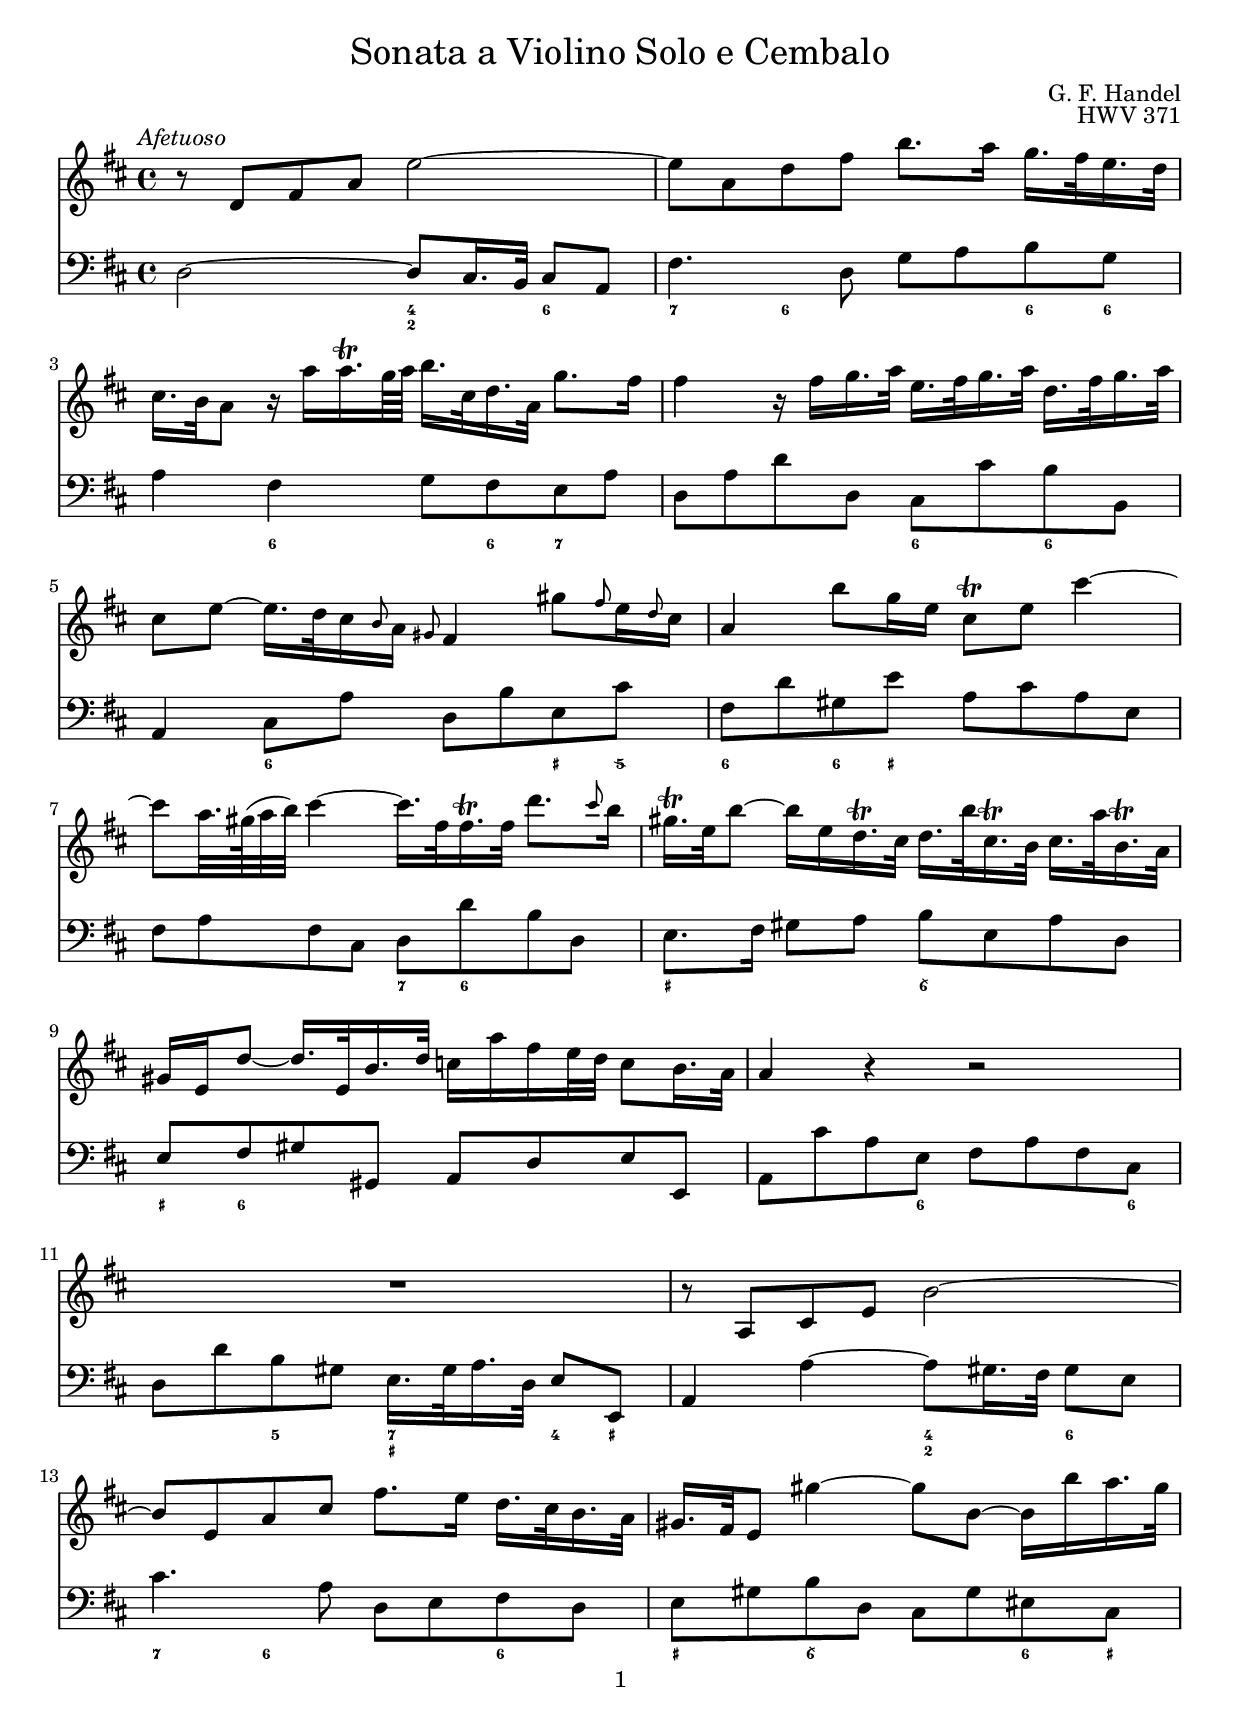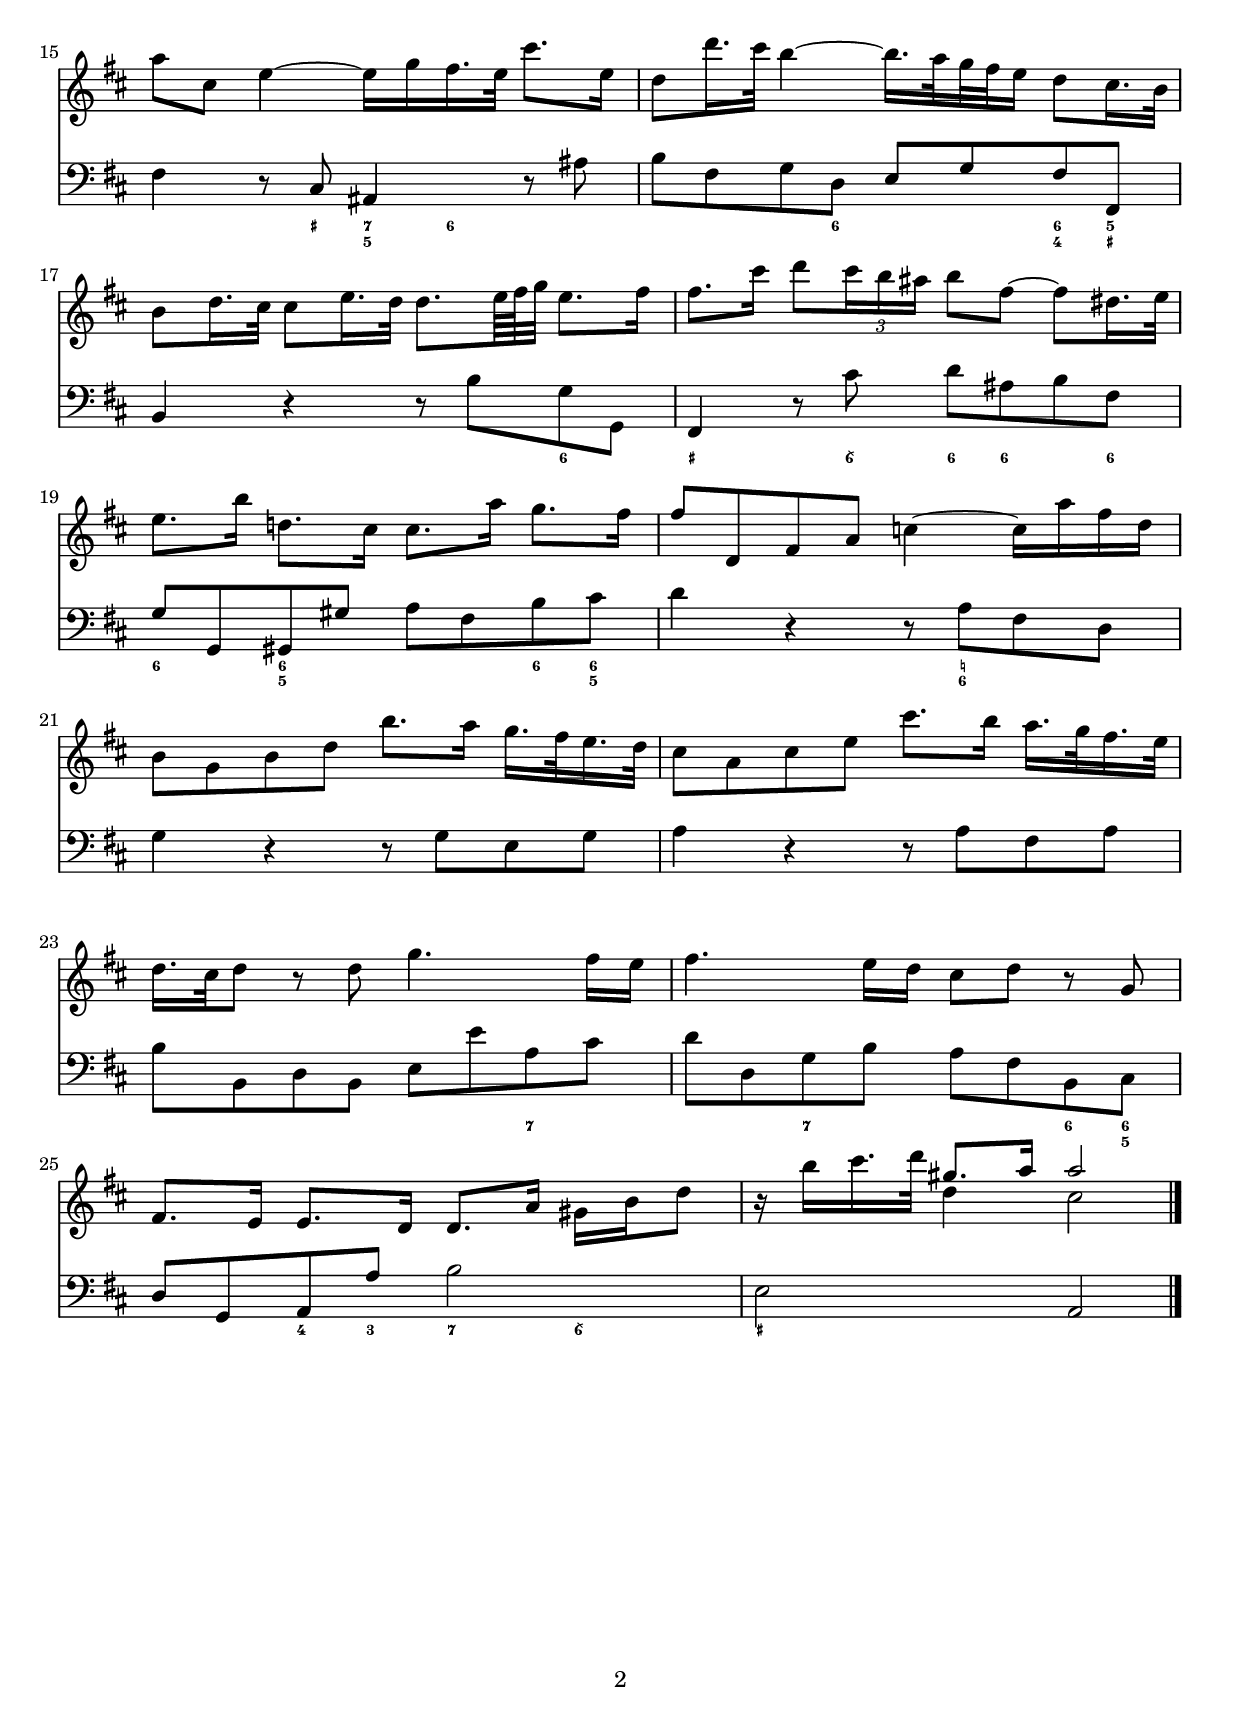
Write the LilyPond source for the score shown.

\version "2.18.2"
\language "english"

#(set-default-paper-size "a4")

\paper {
	top-margin = .8\cm
	bottom-margin = 0.8\cm
	max-systems-per-page = 7

	% Page numbers bottom, centered
	% From Lilypond Notation Reference section 3.2.2 Custom titles headers and footers
	print-page-number = ##t
	print-first-page-number = ##t
	oddHeaderMarkup = \markup \null
	evenHeaderMarkup = \markup \null
	oddFooterMarkup = \markup {
		\fill-line {
			\on-the-fly \print-page-number-check-first
			\fromproperty #'page:page-number-string
		}
	}
	evenFooterMarkup = \oddFooterMarkup
	}

\layout {
	indent = #0
}

\header {
	title = \markup {\medium "Sonata a Violino Solo e Cembalo" }
	composer = "G. F. Handel"
	opus = "HWV 371"
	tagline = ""
}


mvtA_vln = \relative c' {
	\clef treble
	\key d \major
	r8 d fs a e'2~ |
	e8 a, d fs b8. a16 g16. fs32 e16. d32 |
	cs16. b32 a8 r16 a' a16.\trill g64 a b16. cs,32 d16. a32 g'8. fs16 |
	fs4 r16 fs g16. a32 e16. fs32 g16. a32 d,16. fs32 g16. a32 |
	cs,8 e~ e16. d32 cs16 \grace b8 a16 \grace gs8 fs4 gs'8 \grace fs8 e16 \grace d8 cs16 |
	a4 b'8 g16 e cs8\trill e cs'4~ |
	cs8 a32. gs64( a32 b) cs4~ cs16. fs,32 fs16.\trill fs32 d'8. \grace cs8 b16 |
	gs16.\trill e32 b'8~ b16 e, d16.\trill cs32 d16. b'32 cs,16.\trill b32 cs16. a'32 b,16.\trill a32 |
	gs16 e d'8~ d16. e,32 b'16. d32 c16 a' fs e32 d c8 b16. a32 |
	a4 r4 r2 |
	R1 |
	r8 a, cs e b'2~ |
	b8 e, a cs fs8. e16 d16. cs32 b16. a32 |
	gs16. fs32 e8 gs'4~ gs8 b,~ b16 b' a16. gs32 |
	a8 cs, e4~ e16 g fs16. e32 cs'8. e,16 |
	d8 d'16. cs32 b4~ b16. a32 g fs e16 d8 cs16. b32 |
	b8 d16. cs32 cs8 e16. d32 d8. e64 fs g32 e8. fs16 |
	fs8. cs'16 d8 \tuplet 3/2 {cs16 b as} b8 fs~ fs ds16. e32 |
	e8. b'16 d,!8. cs16 cs8. a'16 g8. fs16 |
	fs8 d, fs a c4~ c16 a' fs d |
	b8 g b d b'8. a16 g16. fs32 e16. d32 |
	cs8 a cs e cs'8. b16 a16. g32 fs16. e32 |
	d16. cs32 d8 r d g4. fs16 e |
	fs4. e16 d cs8 d r g, |
	fs8. e16 e8. d16 d8. a'16 gs b d8 |
	r16 b' cs16. d32 << {gs,8. a16 a2} \\ {d,4 cs2}>> ||
	}

mvtA_bass = {
	\clef bass
	\key d \major
	d2~ d8 cs16. b,32 cs8 a, | fs4. d8 g a b g |
	a4 fs g8 fs e a | d a d' d cs cs' b b, |
	a,4 cs8 a d b e cs' | fs d' gs e' a cs' a e |
	fs a fs cs d d' b d | e8. fs16 gs8 a b e a d |
	e fs gs gs, a, d e e, | a, cs' a e fs a fs cs |
	d d' b gs e16. gs32 a16. d32 e8 e,8 | a,4 a4~ a8 gs 16. fs32 gs8 e8 |
	cs'4. a8 d e fs d | e gs b d cs gs es cs |
	fs4 r8 cs as,4 r8 as | b fs g d e g fs fs, |
	b,4 r r8 b g g, | fs,4 r8 cs' d' as b fs |
	g g, gs, gs a fs b cs' | d'4 r r8 a fs d |
	g4 r r8 g e g | a4 r r8 a fs a |
	b b, d b, e e' a cs' | d' d g b a fs b, cs |
	d g, a, a b2 | e a, \bar "|."
	}

mvtA_figs = \figuremode {
	<_>2 <4 2>4 <6> | <7>4 <6> <_> <6>8 <6> |
	<_>4 <6> <_> 8 <6> <7> <_> | <_> 2 <6> 4 <6> |
	<_>4 <6> <_> <_+>8 <5\\> | <6>4 <6>8 <_+> <_>2 |
	<_> <7>8 <6> <_>4 | <_+>2 <6\\> |
	<_+>8 <6> <_>2. | <_>4. <6>8 <_>4. <6>8 |
	<_>4 <5> <7 _+> <4>8 <_+> | <_>2 <4 2>4 <6> |
	<7> <6> <_> <6> | <_+> <6\\> <_> <6>8 <_+> |
	<_>4. <_+>8 <7 5> <6> <_>4 | <_>4. <6>8 <_>4 <6 4>8 <5 _+> |
	<_>2 <_>4 <6>4 | <_+>4. <6\\>8 <6> <6> <_> <6> |
	<6>4 <6 5> <_> <6>8 <6 5> | <_>2 <_>8 <_! 6> <_>4 |
	<_>1 | <_> |
	<_>2. <7>4 | <_> <7> <_> <6>8 <6 5> |
	<_>4 <4>8 <3> <7>4 <6\\> | <_+>2 <_> |
	}

% Alternative figured bass markup.
% Nicer font, but can't do slashes and source hard to read
mvtA_figs_alt = \figures {
	<_>2 <\markup {\medium \small 4} \markup {\medium \small 2}>4 <\markup {\medium \small 6}> | <\markup {\medium \small 7}>4 <\markup {\medium \small 6}> <_> <\markup {\medium \small 6}>8 <\markup {\medium \small 6}> |
	<_>4 <\markup {\medium \small 6}> <_> 8 <\markup {\medium \small 6}> <\markup {\medium \small 7}> <_> | <_> 2 <\markup {\medium \small 6}> 4 <\markup {\medium \small 6}> |
	<_>4 <\markup {\medium \small 6}> <_> <_+>8 <\markup {\medium \small 5+}> | <\markup {\medium \small 6}>4 <\markup {\medium \small 6}>8 <_+> <_>2 |
	<_> <\markup {\medium \small 7}>8 <\markup {\medium \small 6}> <_>4 | <_+>2 <\markup {\medium \small 6+}> |
	<_+>8 <\markup {\medium \small 6}> <_>2. | <_>4. <\markup {\medium \small 6}>8 <_>4. <\markup {\medium \small 6}>8 |
	<_>4 <\markup {\medium \small 5}> <\markup {\medium \small 7} _+> <\markup {\medium \small 4}>8 <_+> | <_>2 <\markup {\medium \small 4} \markup {\medium \small 2}>4 <\markup {\medium \small 6}> |
	<\markup {\medium \small 7}> <\markup {\medium \small 6}> <_> <\markup {\medium \small 6}> | <_+> <\markup {\medium \small 6+}> <_> <\markup {\medium \small 6}>8 <_+> |
	<_>4. <_+>8 <\markup {\medium \small 7} \markup {\medium \small 5}> <\markup {\medium \small 6}> <_>4 | <_>4. <\markup {\medium \small 6}>8 <_>4 <\markup {\medium \small 6} \markup {\medium \small 4}>8 <\markup {\medium \small 5} _+> |
	<_>2 <_>4 <\markup {\medium \small 6}>4 | <_+>4. <\markup {\medium \small 6+}>8 <\markup {\medium \small 6}> <\markup {\medium \small 6}> <_> <\markup {\medium \small 6}> |
	<\markup {\medium \small 6}>4 <\markup {\medium \small 6} \markup {\medium \small 5}> <_> <\markup {\medium \small 6}>8 <\markup {\medium \small 6} \markup {\medium \small 5}> | <_>2 <_>8 <_! \markup {\medium \small 6}> <_>4 |
	<_>1 | <_> |
	<_>2. <\markup {\medium \small 7}>4 | <_> <\markup {\medium \small 7}> <_> <\markup {\medium \small 6}>8 <\markup {\medium \small 6} \markup {\medium \small 5}> |
	<_>4 <\markup {\medium \small 4}>8 <\markup {\medium \small 3}> <\markup {\medium \small 7}>4 <\markup {\medium \small 6+}> | <_+>2 <_> |
	}


{
\tempo \markup { \medium \italic "Afetuoso" }
\time 4/4
<<
	\set strictBeatBeaming = ##t
	\override TupletBracket.bracket-visibility = ##f
	\override Script.padding = #0.5
	\mvtA_vln

	\new Staff
	\mvtA_bass

	\new FiguredBass {
	\override FiguredBass.BassFigure #'font-size = #-1
	%\override FiguredBass.BassFigure #'font-series = #'normal
	\mvtA_figs
	}

	% Alternative
	%\mvtA_figs_alt
>>
}
